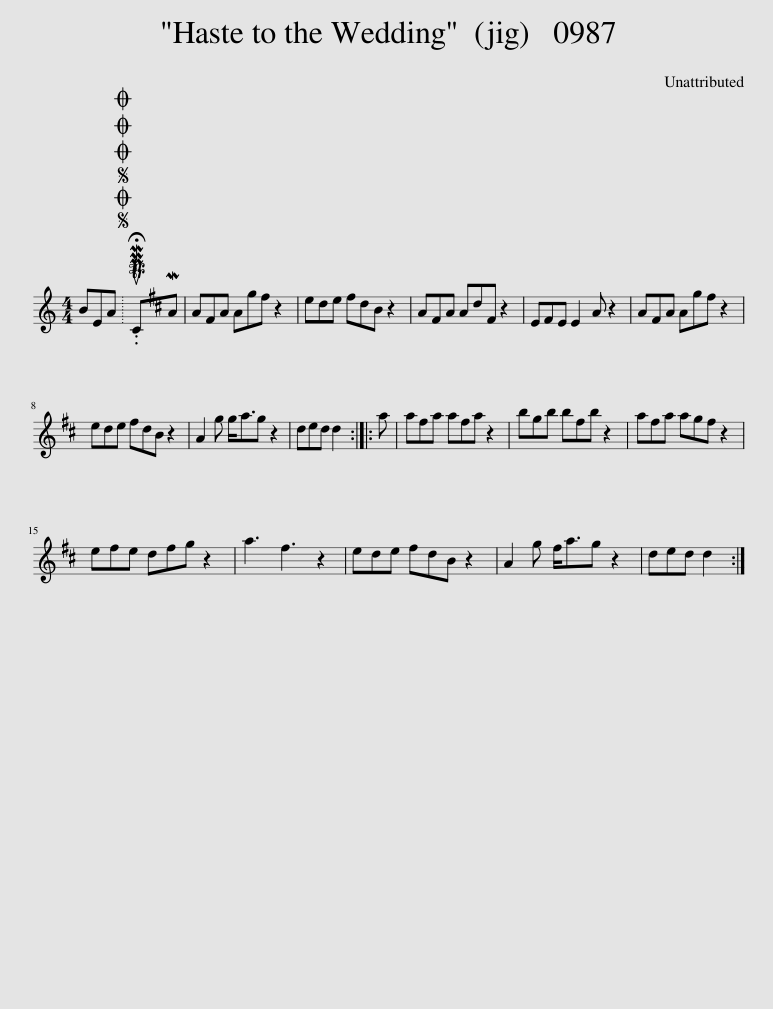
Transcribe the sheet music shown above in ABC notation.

X:1
L:1/8
M:4/4
I:linebreak $
K:C
V:1 treble
V:1
 BEA |SOSOOO .!fermata!PMTuCMA | A^FA Ag^f z2 | ede ^fdB z2 | A^FA AdF z2 | %5
 E^FE E2 A z2 | A^FA Ag^f z2 |$ ede ^fdB z2 | A2 g g<ag z2 | ded d2 :: %10
 a | a^fa afa z2 | bgb b^fb z2 | a^fa agf z2 |$ e^fe dfg z2 | %15
 a3 ^f3 z2 | ede ^fdB z2 | A2 g ^f<ag z2 | ded d2 :| %19
